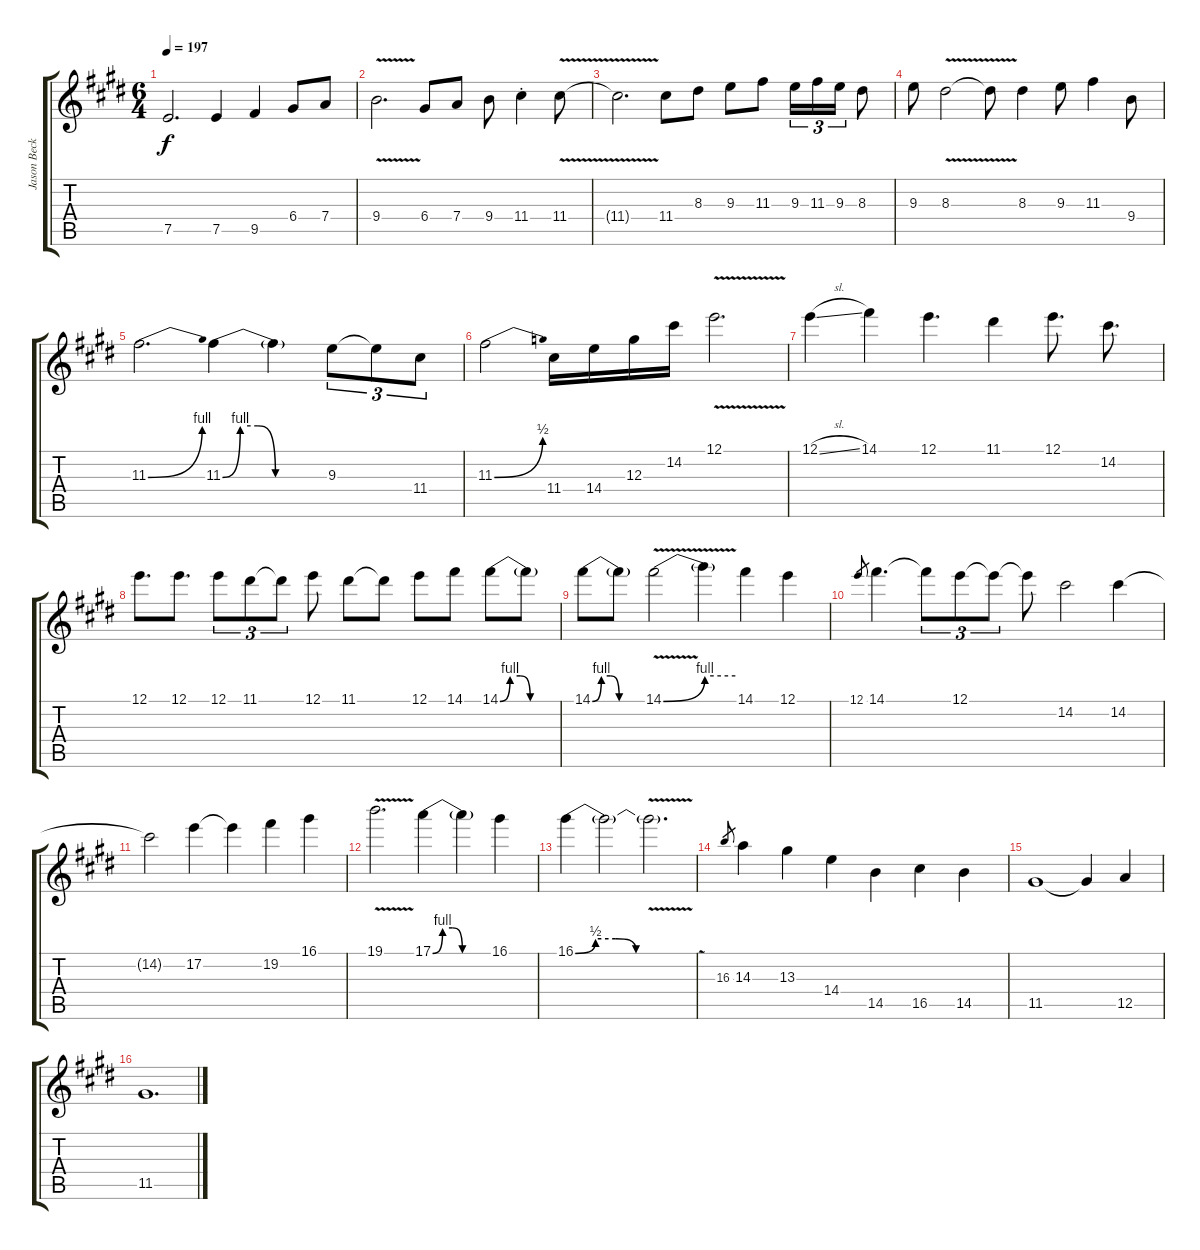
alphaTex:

\track ("Jason Becker" "Jason Beck") {instrument electricguitarjazz}
\staff {score tabs}
\tuning (E4 B3 G3 D3 A2 E2) {hide}
\ts (6 4)
\tempo 197
\clef g2
\ks e
7.5.2{d dy f} 7.5.4 9.5.4 6.4.8 7.4.8 |
9.4{v}.2{d} 6.4.8 7.4.8 9.4.8 11.4{st}.4 11.4{v}.8 |
11.4{t}.2{d} 11.4.8 8.3.8 9.3.8 11.3.8 9.3.16{tu (3 2)} 11.3.16{tu (3 2)} 9.3.16{tu (3 2)} 8.3.8 |
9.3.8 8.3{v}.2 8.3{t}.8 8.3.4 9.3.8 11.3.4 9.4.8 |
11.3{be (bend 0 0 60 4)}.2{d} 11.3{be (custom 0 0 10 4 20 4 30 0 60 0)}.4 11.3{t}.4 9.3.8{tu (3 2)} 9.3{t}.8{tu (3 2)} 11.4.8{tu (3 2)} |
11.3{be (bend 0 0 60 2)}.2 11.4.16 14.4.16 12.3.16 14.2.16 12.1{v}.2{d} |
12.1{sl}.4 14.1.4 12.1.4{d} 11.1.4 12.1.8{d} 14.2.8{d} |
12.1.8{d} 12.1.8{d} 12.1.8{tu (3 2)} 11.1.8{tu (3 2)} 11.1{t}.8{tu (3 2)} 12.1.8 11.1.8 11.1{t}.8 12.1.8 14.1.8 14.1{be (custom 0 0 10 4 20 4 30 0 60 0)}.8 14.1{t}.8 |
14.1{be (custom 0 0 10 4 20 4 30 0 60 0)}.8 14.1{t}.8 14.1{be (bend 0 0 60 4) v}.2 14.1{be (hold 0 4 60 4) v t}.4 14.1.4 12.1.4 |
12.1.8{gr} 14.1.4{d} 14.1{t}.8{tu (3 2)} 12.1.8{tu (3 2)} 12.1{t}.8{tu (3 2)} 12.1{t}.8 14.2.2 14.2.4 |
14.2{t}.2 17.2.4 17.2{t}.4 19.2.4 16.1.4 |
19.1{v}.2{d} 17.1{be (custom 0 0 10 4 20 4 30 0 60 0)}.4 17.1{t}.4 16.1.4 |
16.1{be (custom 0 0 10 2 20 2 30 0 60 0)}.4 16.1{t}.2 16.1{v t}.2{d} |
16.3.8{gr} 14.3.4 13.3.4 14.4.4 14.5.4 16.5.4 14.5.4 |
11.5.1 11.5{t}.4 12.5.4 |
11.5.1{d}
